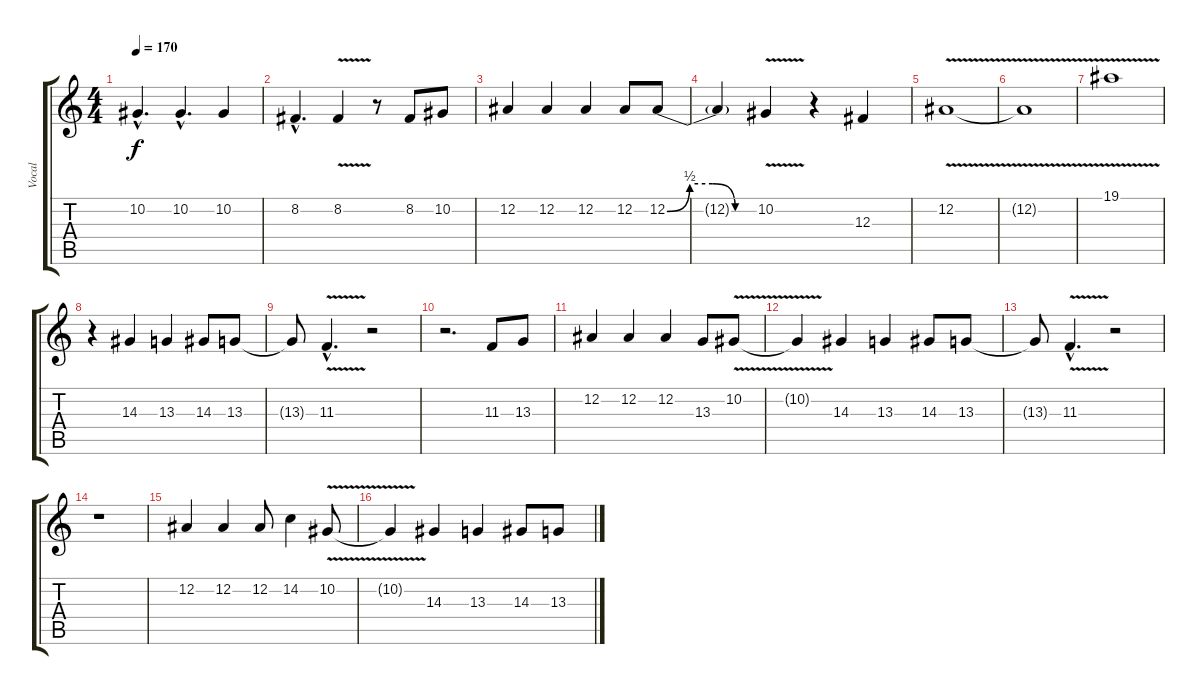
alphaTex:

\track ("Vocal" "Vocal") {instrument tenorsax}
\staff {score tabs}
\tuning (Eb4 Bb3 Gb3 Db3 Ab2 Eb2) {hide}
\ts (4 4)
\tempo 170
\clef g2
\ks c
10.2{hac}.4{d dy f} 10.2{hac}.4{d} 10.2.4 |
8.2{hac}.4{d} 8.2{v}.4 r.8 8.2.8 10.2.8 |
12.2.4 12.2.4 12.2.4 12.2.8 12.2{be (custom 0 0 15 2 30 2 45 0 60 0)}.8 |
12.2{t}.4 10.2{v}.4 r.4 12.3.4 |
12.2{v}.1 |
12.2{t}.1 |
19.1{v}.1 |
r.4 14.3.4 13.3.4 14.3.8 13.3.8 |
13.3{t}.8 11.3{v hac}.4{d} r.2 |
r.2{d} 11.3.8 13.3.8 |
12.2.4 12.2.4 12.2.4 13.3.8 10.2{v}.8 |
10.2{t}.4 14.3.4 13.3.4 14.3.8 13.3.8 |
13.3{t}.8 11.3{v hac}.4{d} r.2 |
r.1 |
12.2.4 12.2.4 12.2.8 14.2.4 10.2{v}.8 |
10.2{t}.4 14.3.4 13.3.4 14.3.8 13.3.8
